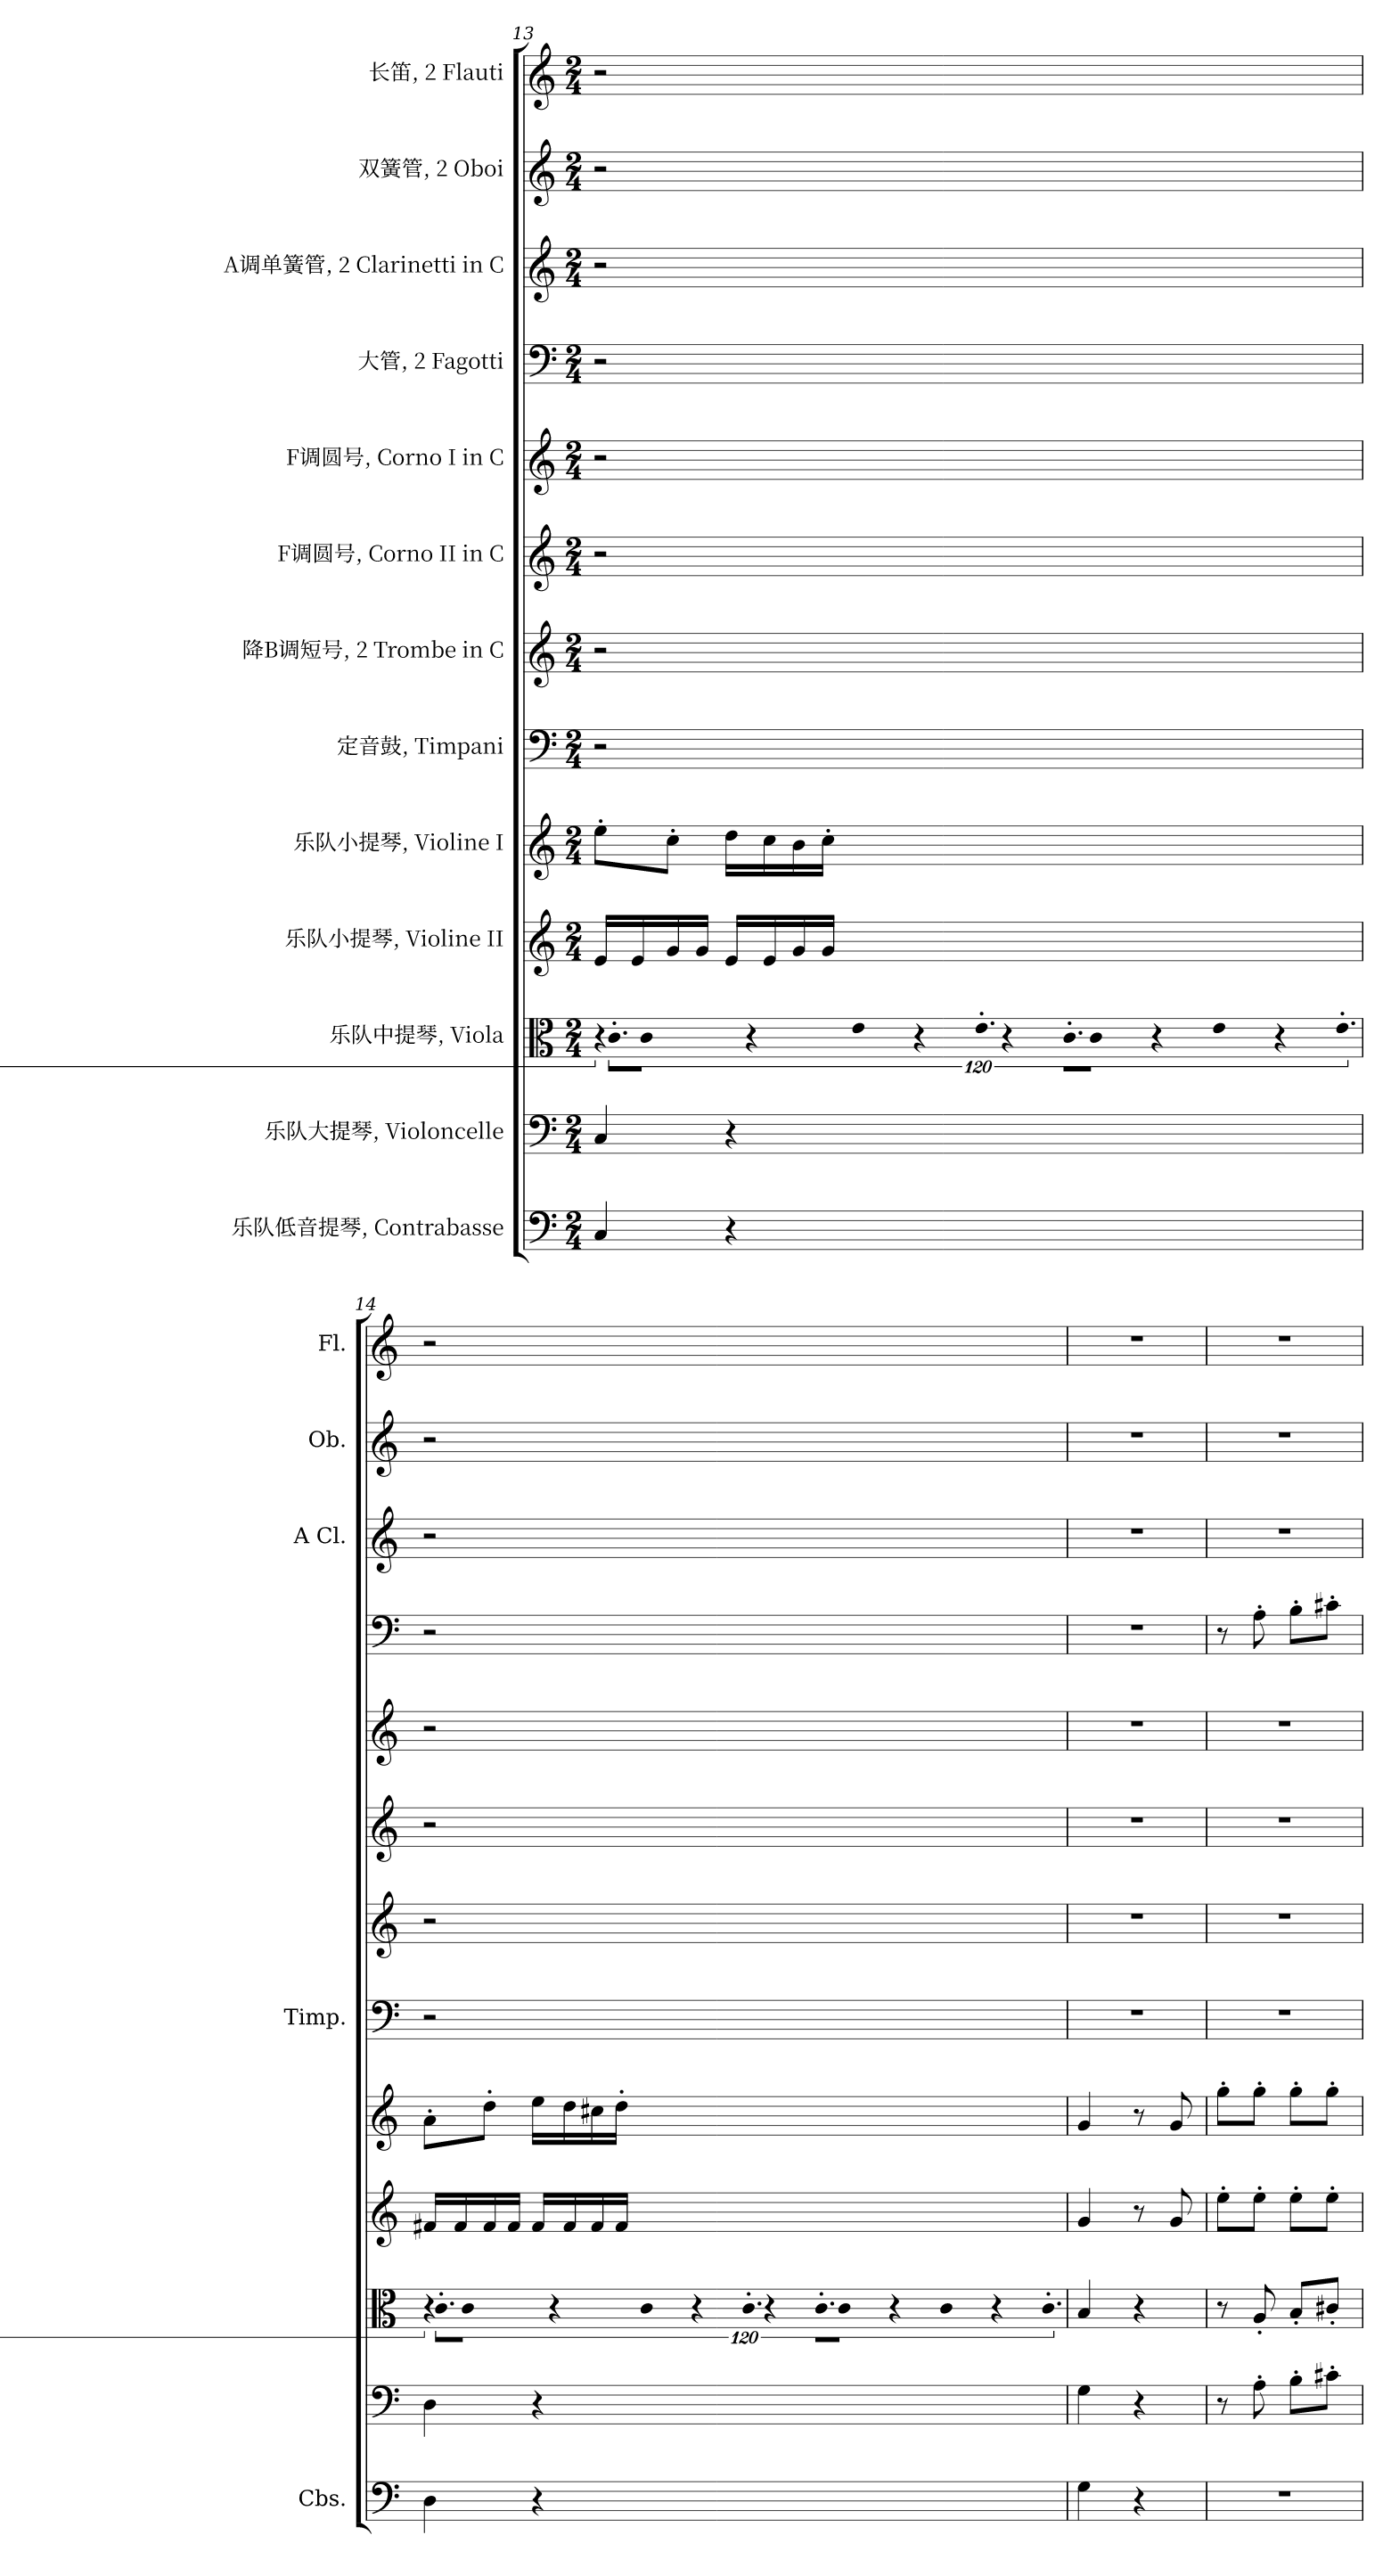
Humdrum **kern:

**kern	**kern	**kern	**kern	**kern	**kern	**kern	**kern	**kern	**kern	**kern	**kern	**kern
*part13	*part12	*part11	*part10	*part9	*part8	*part7	*part6	*part5	*part4	*part3	*part2	*part1
*staff13	*staff12	*staff11	*staff10	*staff9	*staff8	*staff7	*staff6	*staff5	*staff4	*staff3	*staff2	*staff1
*I"乐队低音提琴, Contrabasse	*I"乐队大提琴, Violoncelle	*I"乐队中提琴, Viola	*I"乐队小提琴, Violine II	*I"乐队小提琴, Violine I	*I"定音鼓, Timpani	*I"降B调短号, 2 Trombe in C	*I"F调圆号, Corno II in C	*I"F调圆号, Corno I in C	*I"大管, 2 Fagotti	*I"A调单簧管, 2 Clarinetti in C	*I"双簧管, 2 Oboi	*I"长笛, 2 Flauti
*I'Cbs.	*	*	*	*	*I'Timp.	*	*	*	*	*I'A Cl.	*I'Ob.	*I'Fl.
*clefF4	*clefF4	*clefC3	*clefG2	*clefG2	*clefF4	*clefG2	*clefG2	*clefG2	*clefF4	*clefG2	*clefG2	*clefG2
*ITrd7c12	*	*	*	*	*	*ITrd1c2	*ITrd4c7	*ITrd4c7	*	*ITrd2c3	*	*
*k[]	*k[]	*k[]	*k[]	*k[]	*k[]	*k[b-e-]	*k[b-]	*k[b-]	*k[]	*k[f#c#g#]	*k[]	*k[]
*M2/4	*M2/4	*M2/4	*M2/4	*M2/4	*M2/4	*M2/4	*M2/4	*M2/4	*M2/4	*M2/4	*M2/4	*M2/4
*MM145	*MM145	*MM145	*MM145	*MM145	*MM145	*MM145	*MM145	*MM145	*MM145	*MM145	*MM145	*MM145
=13	=13	=13	=13	=13	=13	=13	=13	=13	=13	=13	=13	=13
!	!	!LO:N:vis=64	!	!	!	!	!	!	!	!	!	!
4CC/	4C/	960%17r	16e/LL	8ee'\L	2r	2r	2r	2r	2r	2r	2r	2r
!	!	!LO:N:vis=32.	!	!	!	!	!	!	!	!	!	!
.	.	1920%103c'\LLL	.	.	.	.	.	.	.	.	.	.
.	.	.	16e/	.	.	.	.	.	.	.	.	.
!	!	!LO:N:vis=32	!	!	!	!	!	!	!	!	!	!
.	.	640%23c\JJJ	.	.	.	.	.	.	.	.	.	.
!	!	!LO:N:vis=32	!	!	!	!	!	!	!	!	!	!
.	.	640%23r	.	.	.	.	.	.	.	.	.	.
.	.	.	16g/	8cc'\J	.	.	.	.	.	.	.	.
!	!	!LO:N:vis=32	!	!	!	!	!	!	!	!	!	!
.	.	640%23e\	.	.	.	.	.	.	.	.	.	.
!	!	!LO:N:vis=64	!	!	!	!	!	!	!	!	!	!
.	.	960%17r	.	.	.	.	.	.	.	.	.	.
.	.	.	16g/JJ	.	.	.	.	.	.	.	.	.
!	!	!LO:N:vis=32.	!	!	!	!	!	!	!	!	!	!
.	.	1920%103e'\	.	.	.	.	.	.	.	.	.	.
4r	4r	.	16e/LL	16dd\LL	.	.	.	.	.	.	.	.
!	!	!LO:N:vis=64	!	!	!	!	!	!	!	!	!	!
.	.	960%17r	.	.	.	.	.	.	.	.	.	.
!	!	!LO:N:vis=32.	!	!	!	!	!	!	!	!	!	!
.	.	1920%103c'\LLL	.	.	.	.	.	.	.	.	.	.
.	.	.	16e/	16cc\	.	.	.	.	.	.	.	.
!	!	!LO:N:vis=32	!	!	!	!	!	!	!	!	!	!
.	.	640%23c\JJJ	.	.	.	.	.	.	.	.	.	.
!	!	!LO:N:vis=32	!	!	!	!	!	!	!	!	!	!
.	.	640%23r	.	.	.	.	.	.	.	.	.	.
.	.	.	16g/	16b\	.	.	.	.	.	.	.	.
!	!	!LO:N:vis=32	!	!	!	!	!	!	!	!	!	!
.	.	640%23e\	.	.	.	.	.	.	.	.	.	.
!	!	!LO:N:vis=64	!	!	!	!	!	!	!	!	!	!
.	.	960%17r	.	.	.	.	.	.	.	.	.	.
.	.	.	16g/JJ	16cc'\JJ	.	.	.	.	.	.	.	.
!	!	!LO:N:vis=32.	!	!	!	!	!	!	!	!	!	!
.	.	1920%103e'\	.	.	.	.	.	.	.	.	.	.
960ryy	960ryy	.	960ryy	960ryy	960ryy	960ryy	960ryy	960ryy	960ryy	960ryy	960ryy	960ryy
!!LO:PB:g=z
=14	=14	=14	=14	=14	=14	=14	=14	=14	=14	=14	=14	=14
*	*	*	*	*	*	*	*	*	*	*	*	*MM145
!	!	!LO:N:vis=64	!	!	!	!	!	!	!	!	!	!
4DD\	4D\	960%17r	16f#X/LL	8a'\L	2r	2r	2r	2r	2r	2r	2r	2r
!	!	!LO:N:vis=32.	!	!	!	!	!	!	!	!	!	!
.	.	1920%103c'\LLL	.	.	.	.	.	.	.	.	.	.
.	.	.	16f#/	.	.	.	.	.	.	.	.	.
!	!	!LO:N:vis=32	!	!	!	!	!	!	!	!	!	!
.	.	640%23c\JJJ	.	.	.	.	.	.	.	.	.	.
!	!	!LO:N:vis=32	!	!	!	!	!	!	!	!	!	!
.	.	640%23r	.	.	.	.	.	.	.	.	.	.
.	.	.	16f#/	8dd'\J	.	.	.	.	.	.	.	.
!	!	!LO:N:vis=32	!	!	!	!	!	!	!	!	!	!
.	.	640%23c\	.	.	.	.	.	.	.	.	.	.
!	!	!LO:N:vis=64	!	!	!	!	!	!	!	!	!	!
.	.	960%17r	.	.	.	.	.	.	.	.	.	.
.	.	.	16f#/JJ	.	.	.	.	.	.	.	.	.
!	!	!LO:N:vis=32.	!	!	!	!	!	!	!	!	!	!
.	.	1920%103c'\	.	.	.	.	.	.	.	.	.	.
4r	4r	.	16f#/LL	16ee\LL	.	.	.	.	.	.	.	.
!	!	!LO:N:vis=64	!	!	!	!	!	!	!	!	!	!
.	.	960%17r	.	.	.	.	.	.	.	.	.	.
!	!	!LO:N:vis=32.	!	!	!	!	!	!	!	!	!	!
.	.	1920%103c'\LLL	.	.	.	.	.	.	.	.	.	.
.	.	.	16f#/	16dd\	.	.	.	.	.	.	.	.
!	!	!LO:N:vis=32	!	!	!	!	!	!	!	!	!	!
.	.	640%23c\JJJ	.	.	.	.	.	.	.	.	.	.
!	!	!LO:N:vis=32	!	!	!	!	!	!	!	!	!	!
.	.	640%23r	.	.	.	.	.	.	.	.	.	.
.	.	.	16f#/	16cc#X\	.	.	.	.	.	.	.	.
!	!	!LO:N:vis=32	!	!	!	!	!	!	!	!	!	!
.	.	640%23c\	.	.	.	.	.	.	.	.	.	.
!	!	!LO:N:vis=64	!	!	!	!	!	!	!	!	!	!
.	.	960%17r	.	.	.	.	.	.	.	.	.	.
.	.	.	16f#/JJ	16dd'\JJ	.	.	.	.	.	.	.	.
!	!	!LO:N:vis=32.	!	!	!	!	!	!	!	!	!	!
.	.	1920%103c'\	.	.	.	.	.	.	.	.	.	.
960ryy	960ryy	.	960ryy	960ryy	960ryy	960ryy	960ryy	960ryy	960ryy	960ryy	960ryy	960ryy
=15	=15	=15	=15	=15	=15	=15	=15	=15	=15	=15	=15	=15
*	*	*	*	*	*	*	*	*	*	*	*	*MM145
4GG\	4G\	4B/	4g/	4g/	2r	2r	2r	2r	2r	2r	2r	2r
4r	4r	4r	8r	8r	.	.	.	.	.	.	.	.
.	.	.	8g/	8g/	.	.	.	.	.	.	.	.
=16	=16	=16	=16	=16	=16	=16	=16	=16	=16	=16	=16	=16
*	*	*	*	*	*	*	*	*	*	*	*	*MM145
2r	8r	8r	8ee'\L	8gg'\L	2r	2r	2r	2r	8r	2r	2r	2r
.	8A'\	8A'/	8ee'\J	8gg'\J	.	.	.	.	8A'\	.	.	.
.	8B'\L	8B'/L	8ee'\L	8gg'\L	.	.	.	.	8B'\L	.	.	.
.	8c#X'\J	8c#X'/J	8ee'\J	8gg'\J	.	.	.	.	8c#X'\J	.	.	.
=	=	=	=	=	=	=	=	=	=	=	=	=
*-	*-	*-	*-	*-	*-	*-	*-	*-	*-	*-	*-	*-
